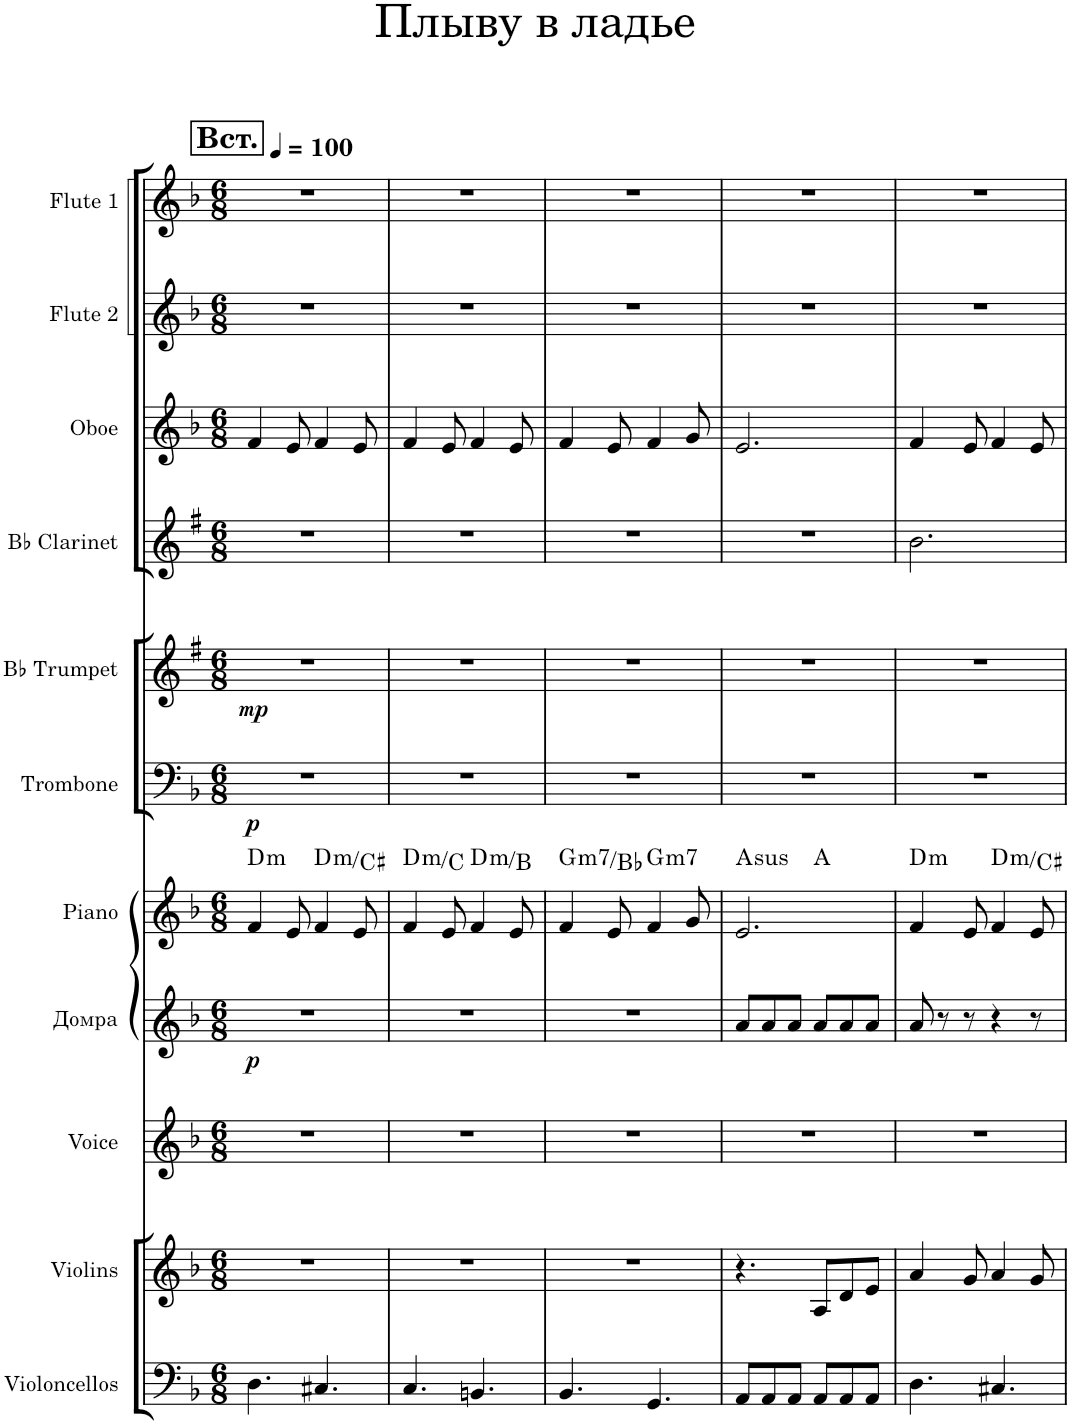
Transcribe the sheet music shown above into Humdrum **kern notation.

**kern	**kern	**kern	**kern	**dynam	**kern	**harte	**kern	**dynam	**kern	**dynam	**kern	**kern	**kern	**kern
*part11	*part10	*part9	*part8	*part8	*part7	*part7	*part6	*part6	*part5	*part5	*part4	*part3	*part2	*part1
*staff11	*staff10	*staff9	*staff8	*staff8	*staff7	*	*staff6	*staff6	*staff5	*staff5	*staff4	*staff3	*staff2	*staff1
*I"Violoncellos	*I"Violins	*I"Voice	*I"Домра	*	*I"Piano	*	*I"Trombone	*	*I"Bb Trumpet	*	*I"Bb Clarinet	*I"Oboe	*I"Flute 2	*I"Flute 1
*I'Vcs.	*I'Vlns.	*I'Vo.	*	*	*I'Pno.	*	*I'Tbn.	*	*I'Bb Tpt.	*	*I'Bb Cl.	*I'Ob.	*I'Fl. 2	*I'Fl. 1
*clefF4	*clefG2	*clefG2	*clefG2	*	*clefG2	*	*clefF4	*	*clefG2	*	*clefG2	*clefG2	*clefG2	*clefG2
*	*	*	*	*	*	*	*	*	*Trd1c2	*	*Trd1c2	*	*	*
*k[b-]	*k[b-]	*k[b-]	*k[b-]	*	*k[b-]	*	*k[b-]	*	*k[f#]	*	*k[f#]	*k[b-]	*k[b-]	*k[b-]
*M6/8	*M6/8	*M6/8	*M6/8	*	*M6/8	*	*M6/8	*	*M6/8	*	*M6/8	*M6/8	*M6/8	*M6/8
*MM100	*MM100	*MM100	*MM100	*	*MM100	*	*MM100	*	*MM100	*	*MM100	*MM100	*MM100	*MM100
!!LO:REH:place=s1:a:B:cj:fs=14:t=Вст.
=1	=1	=1	=1	=1	=1	=1	=1	=1	=1	=1	=1	=1	=1	=1
!	!	!	!	!LO:DY:b	!	!LO:H:kt=m	!	!LO:DY:b	!	!LO:DY:b	!	!	!	!
4.D\	2.r	2.r	2.r	p	4f/	D:min	2.r	p	2.r	mp	2.r	4f/	2.r	2.r
.	.	.	.	.	8e/	.	.	.	.	.	.	8e/	.	.
!	!	!	!	!	!	!LO:H:kt=m	!	!	!	!	!	!	!	!
4.C#X/	.	.	.	.	4f/	D:min/7	.	.	.	.	.	4f/	.	.
.	.	.	.	.	8e/	.	.	.	.	.	.	8e/	.	.
=2	=2	=2	=2	=2	=2	=2	=2	=2	=2	=2	=2	=2	=2	=2
!	!	!	!	!	!	!LO:H:kt=m	!	!	!	!	!	!	!	!
4.C/	2.r	2.r	2.r	.	4f/	D:min/b7	2.r	.	2.r	.	2.r	4f/	2.r	2.r
.	.	.	.	.	8e/	.	.	.	.	.	.	8e/	.	.
!	!	!	!	!	!	!LO:H:kt=m	!	!	!	!	!	!	!	!
4.BBn/	.	.	.	.	4f/	D:min/6	.	.	.	.	.	4f/	.	.
.	.	.	.	.	8e/	.	.	.	.	.	.	8e/	.	.
=3	=3	=3	=3	=3	=3	=3	=3	=3	=3	=3	=3	=3	=3	=3
!	!	!	!	!	!	!LO:H:kt=m7	!	!	!	!	!	!	!	!
4.BB-/	2.r	2.r	2.r	.	4f/	G:min7/b3	2.r	.	2.r	.	2.r	4f/	2.r	2.r
.	.	.	.	.	8e/	.	.	.	.	.	.	8e/	.	.
!	!	!	!	!	!	!LO:H:kt=m7	!	!	!	!	!	!	!	!
4.GG/	.	.	.	.	4f/	G:min7	.	.	.	.	.	4f/	.	.
.	.	.	.	.	8g/	.	.	.	.	.	.	8g/	.	.
=4	=4	=4	=4	=4	=4	=4	=4	=4	=4	=4	=4	=4	=4	=4
!	!	!	!	!	!	!LO:H:kt=sus	!	!	!	!	!	!	!	!
*	*	*	*	*	*^	*	*	*	*	*	*	*	*	*
8AA/L	4.r	2.r	8a/L	.	2.e/	4.ryy	A:sus4	2.r	.	2.r	.	2.r	2.e/	2.r	2.r
8AA/	.	.	8a/	.	.	.	.	.	.	.	.	.	.	.	.
8AA/J	.	.	8a/J	.	.	.	.	.	.	.	.	.	.	.	.
8AA/L	8A/L	.	8a/L	.	.	4.ryy	A:maj	.	.	.	.	.	.	.	.
8AA/	8d/	.	8a/	.	.	.	.	.	.	.	.	.	.	.	.
8AA/J	8e/J	.	8a/J	.	.	.	.	.	.	.	.	.	.	.	.
=5	=5	=5	=5	=5	=5	=5	=5	=5	=5	=5	=5	=5	=5	=5	=5
!	!	!	!	!	!	!	!LO:H:kt=m	!	!	!	!	!	!	!	!
*	*	*	*	*	*v	*v	*	*	*	*	*	*	*	*	*
4.D\	4a/	2.r	8a/	.	4f/	D:min	2.r	.	2.r	.	2.b\	4f/	2.r	2.r
.	.	.	8r	.	.	.	.	.	.	.	.	.	.	.
.	8g/	.	8r	.	8e/	.	.	.	.	.	.	8e/	.	.
!	!	!	!	!	!	!LO:H:kt=m	!	!	!	!	!	!	!	!
4.C#X/	4a/	.	4r	.	4f/	D:min/7	.	.	.	.	.	4f/	.	.
.	8g/	.	8r	.	8e/	.	.	.	.	.	.	8e/	.	.
=	=	=	=	=	=	=	=	=	=	=	=	=	=	=
*-	*-	*-	*-	*-	*-	*-	*-	*-	*-	*-	*-	*-	*-	*-
